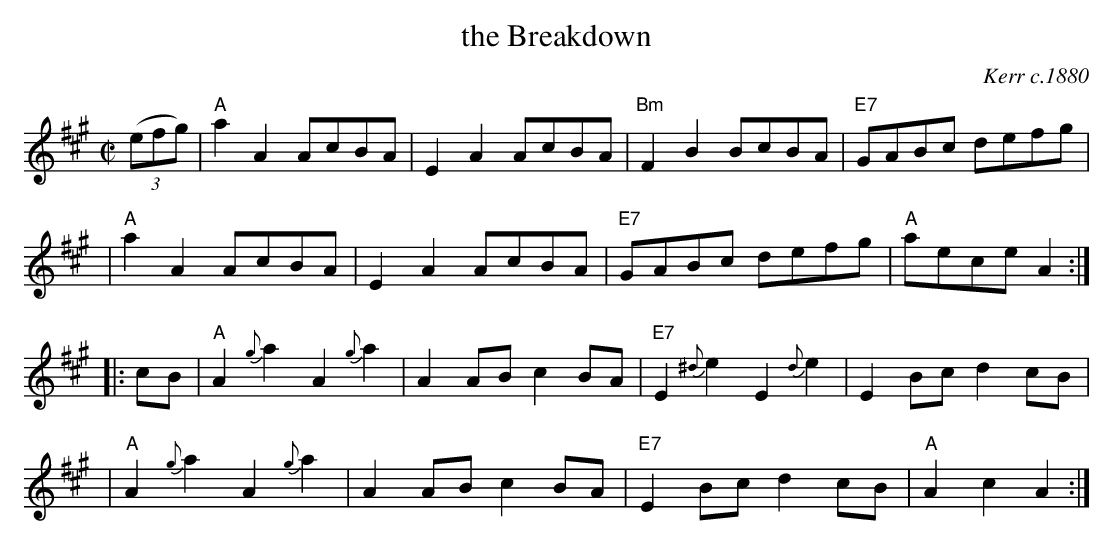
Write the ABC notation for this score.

X:1
T: the Breakdown
O: Kerr c.1880
M: C|
L: 1/8
K: A
((3efg) \
| "A"a2A2 AcBA | E2A2 AcBA | "Bm"F2B2 BcBA | "E7"GABc defg |
| "A"a2A2 AcBA | E2A2 AcBA | "E7"GABc defg | "A"aece A2 :|
|: cB \
| "A"A2{g}a2 A2{g}a2 | A2AB c2BA | "E7"E2{^d}e2 E2{d}e2 | E2Bc d2cB |
| "A"A2{g}a2 A2{g}a2 | A2AB c2BA | "E7"E2Bc d2cB | "A"A2c2 A2 :|
